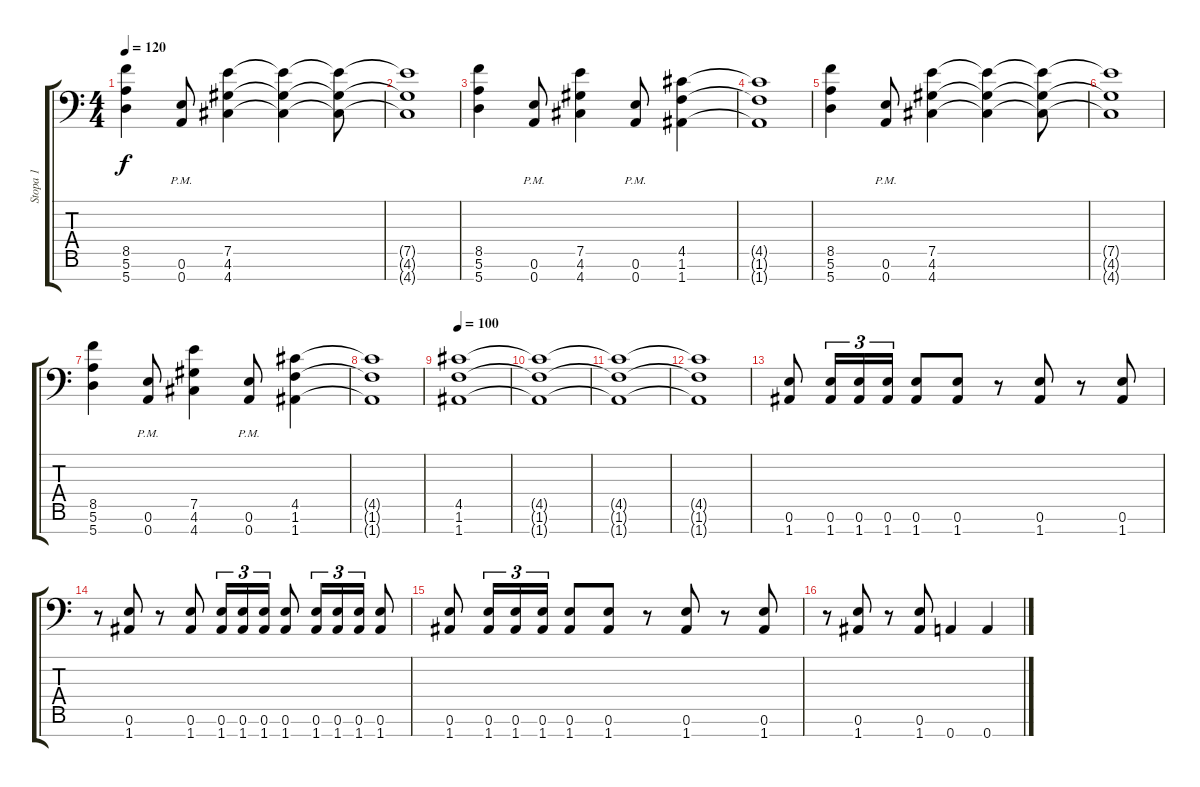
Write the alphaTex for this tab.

\track ("Stopa 1" "Stopa 1") {instrument distortionguitar}
\staff {score tabs}
\tuning (E4 B3 G3 D3 A2 E2 A1) {hide}
\ts (4 4)
\tempo 120
\clef f4
\ks c
(8.5 5.6 5.7).4{dy f} (0.6{pm} 0.7{pm}).8 (7.5 4.6 4.7).4 (7.5{t} 4.6{t} 4.7{t}).4 (7.5{t} 4.6{t} 4.7{t}).8 |
(7.5{t} 4.6{t} 4.7{t}).1 |
(8.5 5.6 5.7).4 (0.6{pm} 0.7{pm}).8 (7.5 4.6 4.7).4 (0.6{pm} 0.7{pm}).8 (4.5 1.6 1.7).4 |
(4.5{t} 1.6{t} 1.7{t}).1 |
(8.5 5.6 5.7).4 (0.6{pm} 0.7{pm}).8 (7.5 4.6 4.7).4 (7.5{t} 4.6{t} 4.7{t}).4 (7.5{t} 4.6{t} 4.7{t}).8 |
(7.5{t} 4.6{t} 4.7{t}).1 |
(8.5 5.6 5.7).4 (0.6{pm} 0.7{pm}).8 (7.5 4.6 4.7).4 (0.6{pm} 0.7{pm}).8 (4.5 1.6 1.7).4 |
(4.5{t} 1.6{t} 1.7{t}).1 |
\tempo 100
(4.5 1.6 1.7).1 |
(4.5{t} 1.6{t} 1.7{t}).1 |
(4.5{t} 1.6{t} 1.7{t}).1 |
(4.5{t} 1.6{t} 1.7{t}).1 |
(0.6 1.7).8 (0.6 1.7).16{tu (3 2)} (0.6 1.7).16{tu (3 2)} (0.6 1.7).16{tu (3 2)} (0.6 1.7).8 (0.6 1.7).8 r.8 (0.6 1.7).8 r.8 (0.6 1.7).8 |
r.8 (0.6 1.7).8 r.8 (0.6 1.7).8 (0.6 1.7).16{tu (3 2)} (0.6 1.7).16{tu (3 2)} (0.6 1.7).16{tu (3 2)} (0.6 1.7).8 (0.6 1.7).16{tu (3 2)} (0.6 1.7).16{tu (3 2)} (0.6 1.7).16{tu (3 2)} (0.6 1.7).8 |
(0.6 1.7).8 (0.6 1.7).16{tu (3 2)} (0.6 1.7).16{tu (3 2)} (0.6 1.7).16{tu (3 2)} (0.6 1.7).8 (0.6 1.7).8 r.8 (0.6 1.7).8 r.8 (0.6 1.7).8 |
r.8 (0.6 1.7).8 r.8 (0.6 1.7).8 0.7.4 0.7.4
